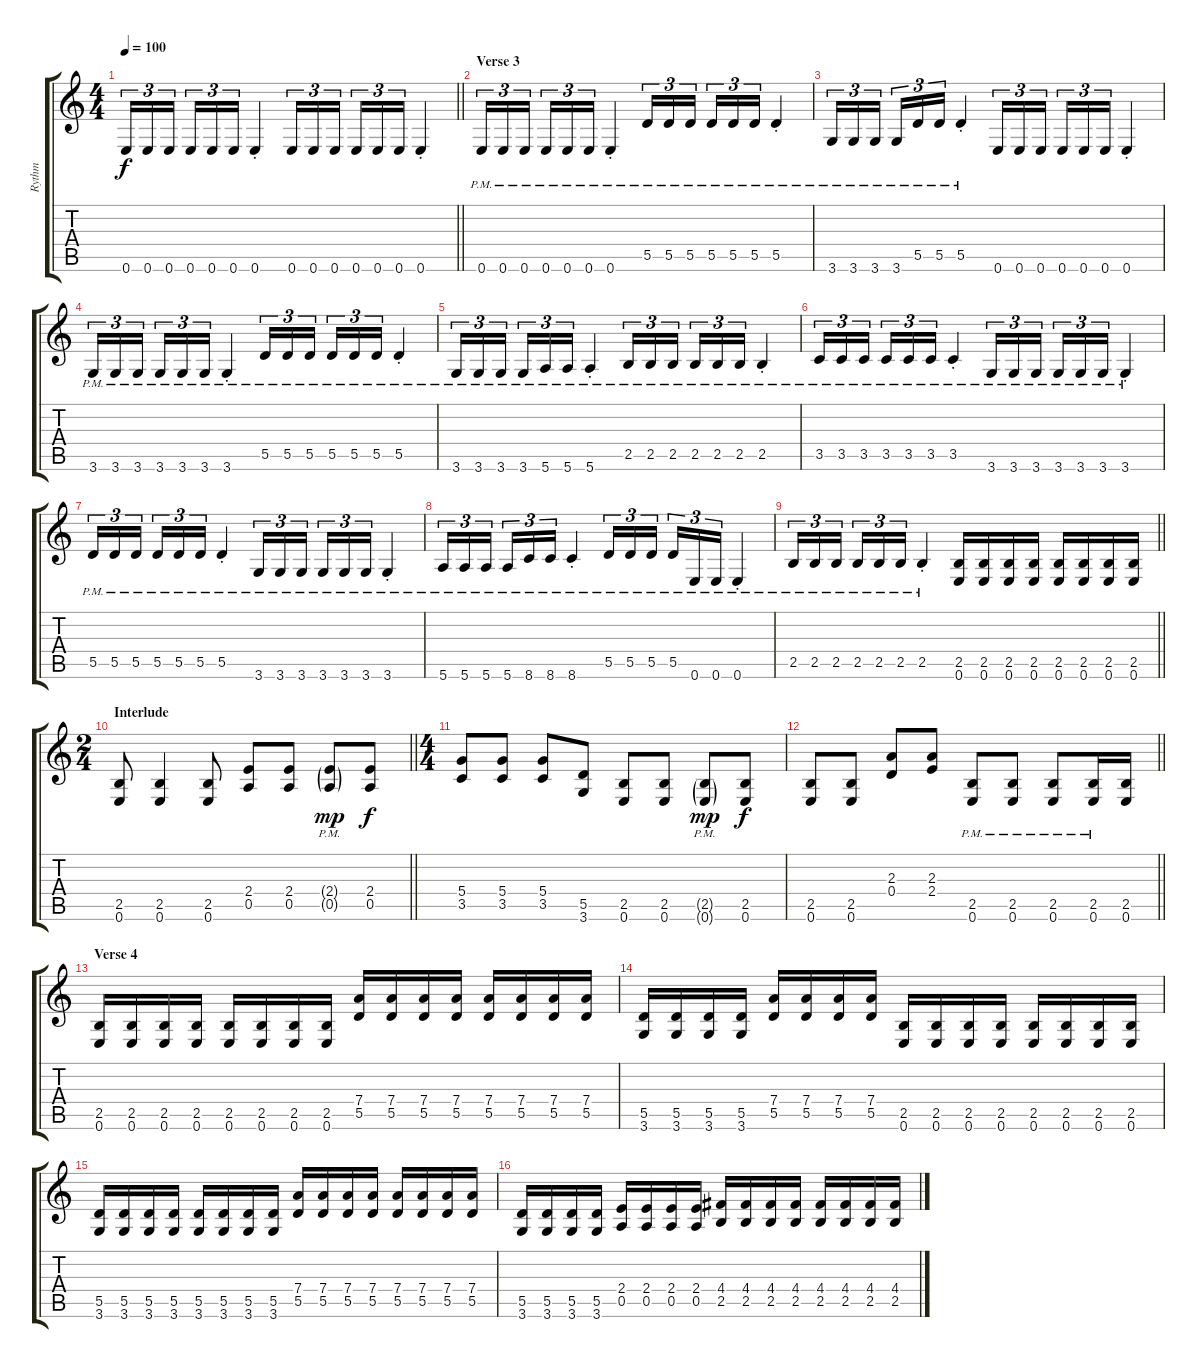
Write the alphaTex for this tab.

\track ("Rythm" "Rythm") {instrument distortionguitar}
\staff {score tabs}
\tuning (E4 B3 G3 D3 A2 E2) {hide}
\ts (4 4)
\tempo 100
\clef g2
\barLineRight lightlight
\ks c
0.6.16{tu (3 2) dy f} 0.6.16{tu (3 2)} 0.6.16{tu (3 2) beam splitsecondary} 0.6.16{tu (3 2)} 0.6.16{tu (3 2)} 0.6.16{tu (3 2)} 0.6{st}.4 0.6.16{tu (3 2)} 0.6.16{tu (3 2)} 0.6.16{tu (3 2) beam splitsecondary} 0.6.16{tu (3 2)} 0.6.16{tu (3 2)} 0.6.16{tu (3 2)} 0.6{st}.4 |
\section ("" "Verse 3")
0.6{pm}.16{tu (3 2)} 0.6{pm}.16{tu (3 2)} 0.6{pm}.16{tu (3 2) beam splitsecondary} 0.6{pm}.16{tu (3 2)} 0.6{pm}.16{tu (3 2)} 0.6{pm}.16{tu (3 2)} 0.6{pm st}.4 5.5{pm}.16{tu (3 2)} 5.5{pm}.16{tu (3 2)} 5.5{pm}.16{tu (3 2) beam splitsecondary} 5.5{pm}.16{tu (3 2)} 5.5{pm}.16{tu (3 2)} 5.5{pm}.16{tu (3 2)} 5.5{pm st}.4 |
3.6{pm}.16{tu (3 2)} 3.6{pm}.16{tu (3 2)} 3.6{pm}.16{tu (3 2) beam splitsecondary} 3.6{pm}.16{tu (3 2)} 5.5{pm}.16{tu (3 2)} 5.5{pm}.16{tu (3 2)} 5.5{pm st}.4 0.6.16{tu (3 2)} 0.6.16{tu (3 2)} 0.6.16{tu (3 2) beam splitsecondary} 0.6.16{tu (3 2)} 0.6.16{tu (3 2)} 0.6.16{tu (3 2)} 0.6{st}.4 |
3.6{pm}.16{tu (3 2)} 3.6{pm}.16{tu (3 2)} 3.6{pm}.16{tu (3 2) beam splitsecondary} 3.6{pm}.16{tu (3 2)} 3.6{pm}.16{tu (3 2)} 3.6{pm}.16{tu (3 2)} 3.6{pm st}.4 5.5{pm}.16{tu (3 2)} 5.5{pm}.16{tu (3 2)} 5.5{pm}.16{tu (3 2) beam splitsecondary} 5.5{pm}.16{tu (3 2)} 5.5{pm}.16{tu (3 2)} 5.5{pm}.16{tu (3 2)} 5.5{pm st}.4 |
3.6{pm}.16{tu (3 2)} 3.6{pm}.16{tu (3 2)} 3.6{pm}.16{tu (3 2) beam splitsecondary} 3.6{pm}.16{tu (3 2)} 5.6{pm}.16{tu (3 2)} 5.6{pm}.16{tu (3 2)} 5.6{pm st}.4 2.5{pm}.16{tu (3 2)} 2.5{pm}.16{tu (3 2)} 2.5{pm}.16{tu (3 2) beam splitsecondary} 2.5{pm}.16{tu (3 2)} 2.5{pm}.16{tu (3 2)} 2.5{pm}.16{tu (3 2)} 2.5{pm st}.4 |
3.5{pm}.16{tu (3 2)} 3.5{pm}.16{tu (3 2)} 3.5{pm}.16{tu (3 2) beam splitsecondary} 3.5{pm}.16{tu (3 2)} 3.5{pm}.16{tu (3 2)} 3.5{pm}.16{tu (3 2)} 3.5{pm st}.4 3.6{pm}.16{tu (3 2)} 3.6{pm}.16{tu (3 2)} 3.6{pm}.16{tu (3 2) beam splitsecondary} 3.6{pm}.16{tu (3 2)} 3.6{pm}.16{tu (3 2)} 3.6{pm}.16{tu (3 2)} 3.6{pm st}.4 |
5.5{pm}.16{tu (3 2)} 5.5{pm}.16{tu (3 2)} 5.5{pm}.16{tu (3 2) beam splitsecondary} 5.5{pm}.16{tu (3 2)} 5.5{pm}.16{tu (3 2)} 5.5{pm}.16{tu (3 2)} 5.5{pm st}.4 3.6{pm}.16{tu (3 2)} 3.6{pm}.16{tu (3 2)} 3.6{pm}.16{tu (3 2) beam splitsecondary} 3.6{pm}.16{tu (3 2)} 3.6{pm}.16{tu (3 2)} 3.6{pm}.16{tu (3 2)} 3.6{pm st}.4 |
5.6{pm}.16{tu (3 2)} 5.6{pm}.16{tu (3 2)} 5.6{pm}.16{tu (3 2) beam splitsecondary} 5.6{pm}.16{tu (3 2)} 8.6{pm}.16{tu (3 2)} 8.6{pm}.16{tu (3 2)} 8.6{pm st}.4 5.5{pm}.16{tu (3 2)} 5.5{pm}.16{tu (3 2)} 5.5{pm}.16{tu (3 2) beam splitsecondary} 5.5{pm}.16{tu (3 2)} 0.6{pm}.16{tu (3 2)} 0.6{pm}.16{tu (3 2)} 0.6{pm st}.4 |
\barLineRight lightlight
2.5{pm}.16{tu (3 2)} 2.5{pm}.16{tu (3 2)} 2.5{pm}.16{tu (3 2) beam splitsecondary} 2.5{pm}.16{tu (3 2)} 2.5{pm}.16{tu (3 2)} 2.5{pm}.16{tu (3 2)} 2.5{pm st}.4 (2.5 0.6).16 (2.5 0.6).16 (2.5 0.6).16 (2.5 0.6).16 (2.5 0.6).16 (2.5 0.6).16 (2.5 0.6).16 (2.5 0.6).16 |
\ts (2 4)
\section ("" "Interlude")
\barLineRight lightlight
(2.5 0.6).8 (2.5 0.6).4 (2.5 0.6).8 (2.4 0.5).8 (2.4 0.5).8 (2.4{g pm} 0.5{g pm}).8{dy mp} (2.4 0.5).8{dy f} |
\ts (4 4)
(5.4 3.5).8 (5.4 3.5).8 (5.4 3.5).8 (5.5 3.6).8 (2.5 0.6).8 (2.5 0.6).8 (2.5{g pm} 0.6{g pm}).8{dy mp} (2.5 0.6).8{dy f} |
\barLineRight lightlight
(2.5 0.6).8 (2.5 0.6).8 (2.3 0.4).8 (2.3 2.4).8 (2.5{pm} 0.6{pm}).8 (2.5{pm} 0.6{pm}).8 (2.5{pm} 0.6{pm}).8 (2.5{pm} 0.6{pm}).16 (2.5 0.6).16 |
\section ("" "Verse 4")
(2.5 0.6).16 (2.5 0.6).16 (2.5 0.6).16 (2.5 0.6).16 (2.5 0.6).16 (2.5 0.6).16 (2.5 0.6).16 (2.5 0.6).16 (7.4 5.5).16 (7.4 5.5).16 (7.4 5.5).16 (7.4 5.5).16 (7.4 5.5).16 (7.4 5.5).16 (7.4 5.5).16 (7.4 5.5).16 |
(5.5 3.6).16 (5.5 3.6).16 (5.5 3.6).16 (5.5 3.6).16 (7.4 5.5).16 (7.4 5.5).16 (7.4 5.5).16 (7.4 5.5).16 (2.5 0.6).16 (2.5 0.6).16 (2.5 0.6).16 (2.5 0.6).16 (2.5 0.6).16 (2.5 0.6).16 (2.5 0.6).16 (2.5 0.6).16 |
(5.5 3.6).16 (5.5 3.6).16 (5.5 3.6).16 (5.5 3.6).16 (5.5 3.6).16 (5.5 3.6).16 (5.5 3.6).16 (5.5 3.6).16 (7.4 5.5).16 (7.4 5.5).16 (7.4 5.5).16 (7.4 5.5).16 (7.4 5.5).16 (7.4 5.5).16 (7.4 5.5).16 (7.4 5.5).16 |
(5.5 3.6).16 (5.5 3.6).16 (5.5 3.6).16 (5.5 3.6).16 (2.4 0.5).16 (2.4 0.5).16 (2.4 0.5).16 (2.4 0.5).16 (4.4 2.5).16 (4.4 2.5).16 (4.4 2.5).16 (4.4 2.5).16 (4.4 2.5).16 (4.4 2.5).16 (4.4 2.5).16 (4.4 2.5).16
